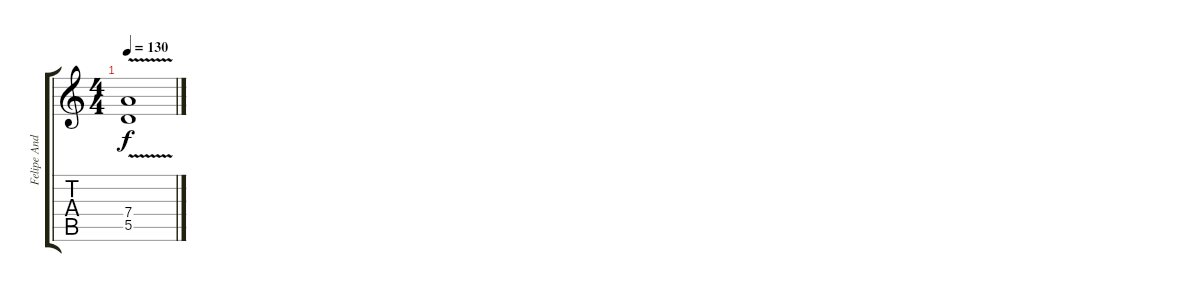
\track ("Felipe Andreolli" "Felipe And") {instrument electricbassfinger}
\staff {score tabs}
\tuning (E4 B3 G3 D3 A2 E2) {hide}
\ts (4 4)
\tempo 130
\clef g2
\ks c
(7.4 5.5{v}).1{dy f}
